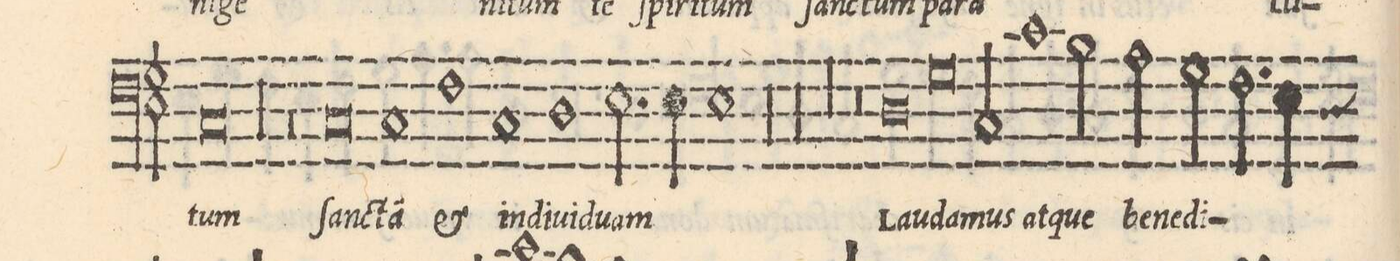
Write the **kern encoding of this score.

**kern	**text
*I"BASSVS	*
*clefF4	*
*k[]	*
*met(C|)	*
*M2/1	*
0C	-tum
=23-	=23-
00r	.
=24-	=24-
=25-	=25-
0r	.
=26-	=26-
0C	ſan-
=27-	=27-
1C	-cta(m)
1F	et
=28-	=28-
1C	in-
1D	-di-
=29-	=29-
2.E\	-ui-
4E\	-du-
1E	-am
=30-	=30-
00r	.
=31-	=31-
=32-	=32-
00r	.
=33-	=33-
=34-	=34-
00r	.
=35-	=35-
=36-	=36-
0r	.
=37-	=37-
0D	Lau-
=38-	=38-
0G	-da-
=39-	=39-
2C/	-mus
1c	at-
2B\	-que
=40-	=40-
2A\	be-
2G\	-ne-
2.F\	-di-
4E\	.
*custos:D	*
=41-	=41-
*-	*-
